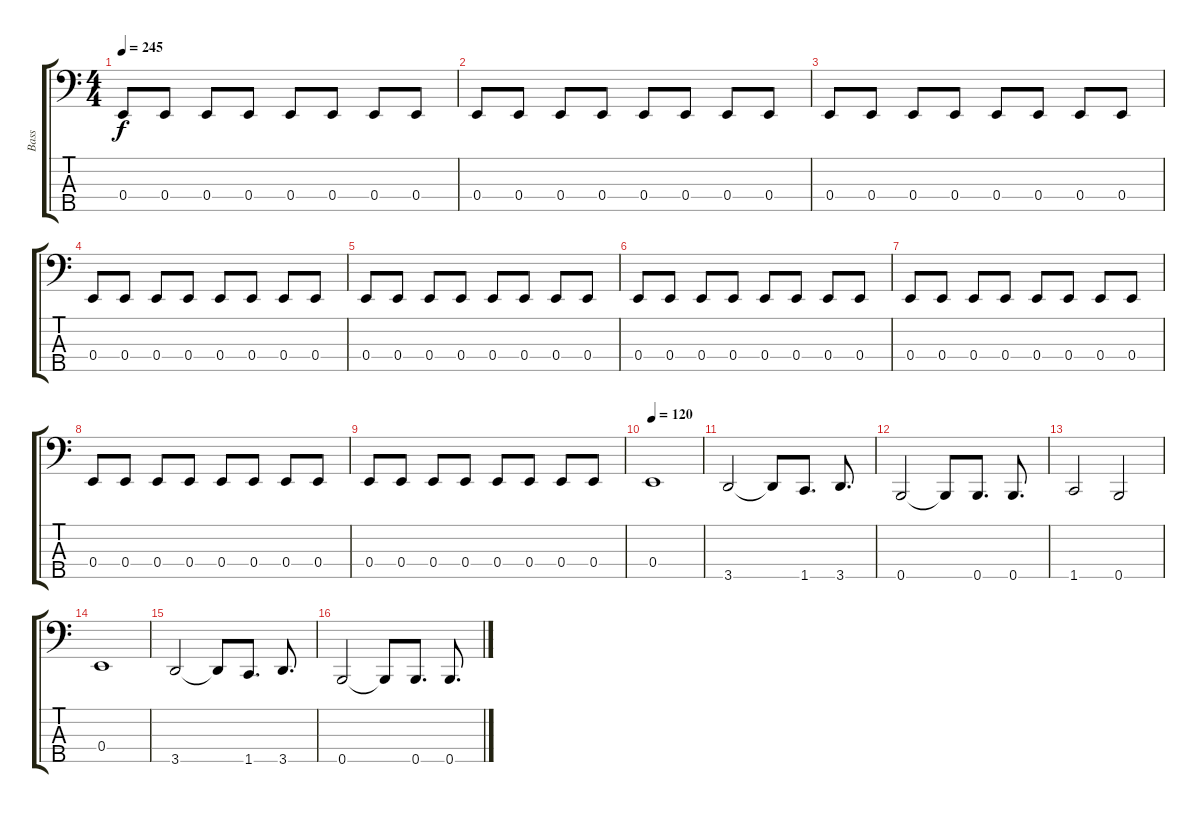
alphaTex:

\track ("Bass" "Bass") {instrument electricbassfinger}
\staff {score tabs}
\tuning (G2 D2 A1 E1 B0) {hide}
\ts (4 4)
\tempo 245
\clef f4
\ks c
0.4.8{dy f} 0.4.8 0.4.8 0.4.8 0.4.8 0.4.8 0.4.8 0.4.8 |
0.4.8 0.4.8 0.4.8 0.4.8 0.4.8 0.4.8 0.4.8 0.4.8 |
0.4.8 0.4.8 0.4.8 0.4.8 0.4.8 0.4.8 0.4.8 0.4.8 |
0.4.8 0.4.8 0.4.8 0.4.8 0.4.8 0.4.8 0.4.8 0.4.8 |
0.4.8 0.4.8 0.4.8 0.4.8 0.4.8 0.4.8 0.4.8 0.4.8 |
0.4.8 0.4.8 0.4.8 0.4.8 0.4.8 0.4.8 0.4.8 0.4.8 |
0.4.8 0.4.8 0.4.8 0.4.8 0.4.8 0.4.8 0.4.8 0.4.8 |
0.4.8 0.4.8 0.4.8 0.4.8 0.4.8 0.4.8 0.4.8 0.4.8 |
0.4.8 0.4.8 0.4.8 0.4.8 0.4.8 0.4.8 0.4.8 0.4.8 |
\tempo 120
0.4.1 |
3.5.2 3.5{t}.8 1.5.8{d} 3.5.8{d} |
0.5.2 0.5{t}.8 0.5.8{d} 0.5.8{d} |
1.5.2 0.5.2 |
0.4.1 |
3.5.2 3.5{t}.8 1.5.8{d} 3.5.8{d} |
0.5.2 0.5{t}.8 0.5.8{d} 0.5.8{d}
